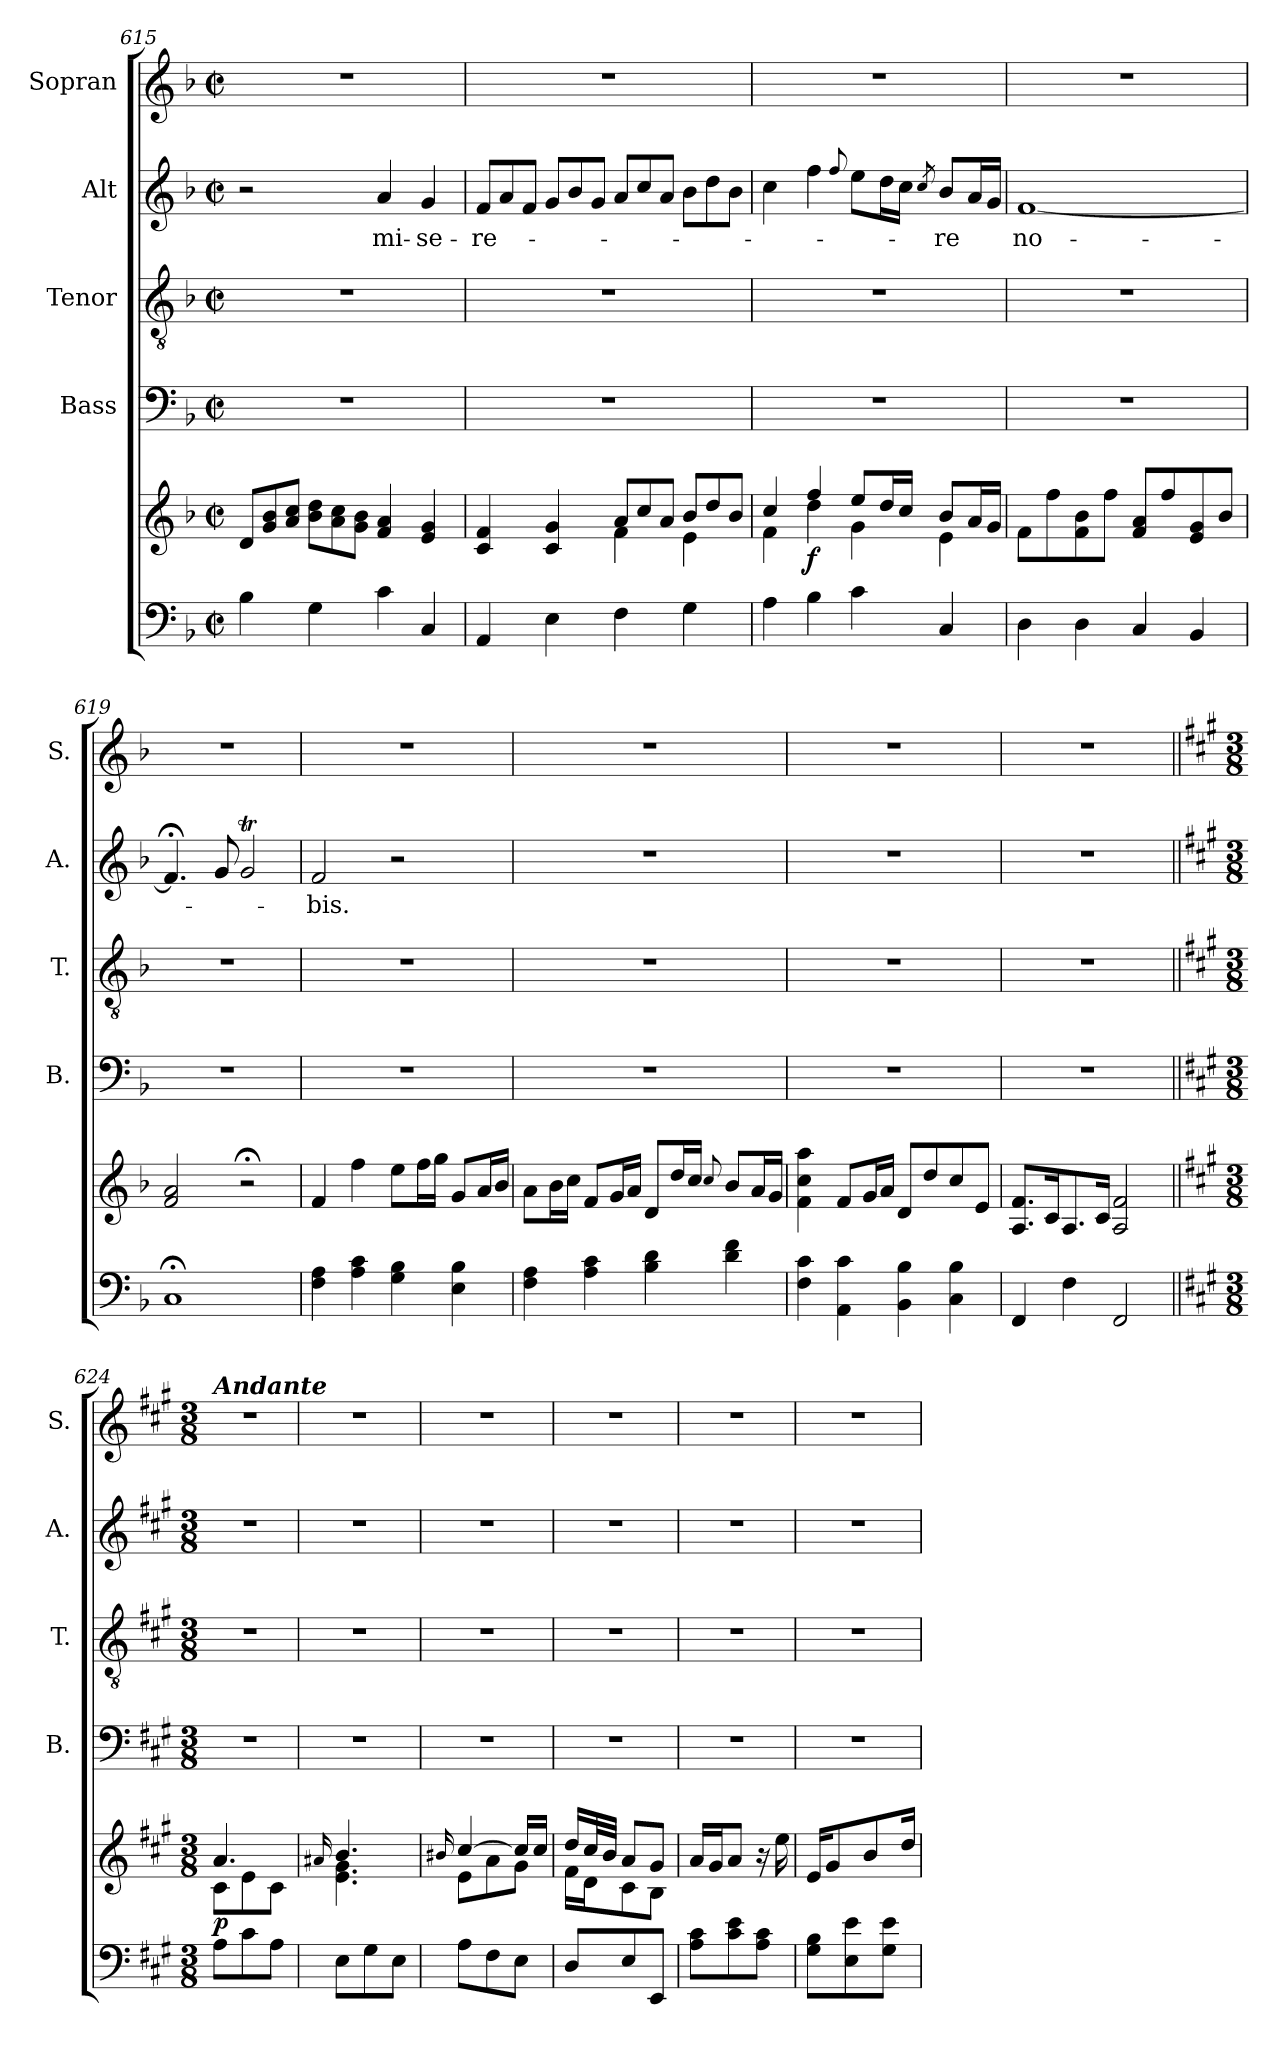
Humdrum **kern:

**kern	**kern	**dynam	**kern	**kern	**kern	**text	**kern
*part5	*part5	*part5	*part4	*part3	*part2	*part2	*part1
*staff6	*staff5	*staff5/6	*staff4	*staff3	*staff2	*staff2	*staff1
*	*	*	*I"Bass	*I"Tenor	*I"Alt	*	*I"Sopran
*	*	*	*I'B.	*I'T.	*I'A.	*	*I'S.
!!LO:PB:g=z
*clefF4	*clefG2	*	*clefF4	*clefGv2	*clefG2	*	*clefG2
*k[b-]	*k[b-]	*	*k[b-]	*k[b-]	*k[b-]	*	*k[b-]
*F:	*F:	*	*F:	*F:	*F:	*	*F:
*M2/2	*M2/2	*	*M2/2	*M2/2	*M2/2	*	*M2/2
*met(c|)	*met(c|)	*	*met(c|)	*met(c|)	*met(c|)	*	*met(c|)
*	*Xtuplet	*	*	*	*	*	*
=615	=615	=615	=615	=615	=615	=615	=615
4B-\	12d/L	.	1r	1r	2r	.	1r
.	12g/ 12b-/	.	.	.	.	.	.
.	12a/ 12cc/J	.	.	.	.	.	.
4G\	12b-\ 12dd\L	.	.	.	.	.	.
.	12a\ 12cc\	.	.	.	.	.	.
.	12g\ 12b-\J	.	.	.	.	.	.
!	!	!	!	!	!	!LO:LY:b	!
4c\	4f/ 4a/	.	.	.	4a/	mi-	.
!	!	!	!	!	!	!LO:LY:b	!
4C/	4e/ 4g/	.	.	.	4g/	-se-	.
=616	=616	=616	=616	=616	=616	=616	=616
*	*^	*	*	*	*	*	*
*	*	*	*	*	*	*Xtuplet	*	*
!	!	!	!	!	!	!	!LO:LY:b	!
4AA/	4c/ 4f/	2ryy	.	1r	1r	12f/L	-re-	1r
.	.	.	.	.	.	12a/	.	.
.	.	.	.	.	.	12f/J	.	.
4E\	4c/ 4g/	.	.	.	.	12g/L	.	.
.	.	.	.	.	.	12b-/	.	.
.	.	.	.	.	.	12g/J	.	.
4F\	12a/L	4f\	.	.	.	12a/L	.	.
.	12cc/	.	.	.	.	12cc/	.	.
.	12a/J	.	.	.	.	12a/J	.	.
4G\	12b-/L	4e\	.	.	.	12b-\L	.	.
.	12dd/	.	.	.	.	12dd\	.	.
.	12b-/J	.	.	.	.	12b-\J	.	.
=617	=617	=617	=617	=617	=617	=617	=617	=617
4A\	4cc/	4f\	.	1r	1r	4cc\	.	1r
!	!	!	!LO:DY:b	!	!	!	!	!
4B-\	4ff/	4dd\	f	.	.	4ff\	.	.
.	.	.	.	.	.	8qqff/	.	.
4c\	8ee/L	4g\	.	.	.	8ee\L	.	.
.	16dd/L	.	.	.	.	16dd\L	.	.
.	16cc/JJ	.	.	.	.	16cc\JJ	.	.
.	.	.	.	.	.	8qcc/	.	.
!	!	!	!	!	!	!	!LO:LY:b	!
4C/	8b-/L	4e\	.	.	.	8b-/L	-re	.
.	16a/L	.	.	.	.	16a/L	.	.
.	16g/JJ	.	.	.	.	16g/JJ	.	.
*	*v	*v	*	*	*	*	*	*
=618	=618	=618	=618	=618	=618	=618	=618
!	!	!	!	!	!	!LO:LY:b	!
4D\	8f\L	.	1r	1r	[1f	no-	1r
.	8ff\	.	.	.	.	.	.
4D\	8f\ 8b-\	.	.	.	.	.	.
.	8ff\J	.	.	.	.	.	.
4C/	8f/ 8a/L	.	.	.	.	.	.
.	8ff/	.	.	.	.	.	.
4BB-/	8e/ 8g/	.	.	.	.	.	.
.	8b-/J	.	.	.	.	.	.
=619	=619	=619	=619	=619	=619	=619	=619
1C;<	2f/ 2a/	.	1r	1r	4.f;</]	.	1r
.	.	.	.	.	8g/	.	.
.	2r;<	.	.	.	2gT/	.	.
!!LO:LB:g=z
=620	=620	=620	=620	=620	=620	=620	=620
!	!	!	!	!	!	!LO:LY:b	!
4F\ 4A\	4f/	.	1r	1r	2f/	-bis.	1r
4A\ 4c\	4ff\	.	.	.	.	.	.
4G\ 4B-\	8ee\L	.	.	.	2r	.	.
.	16ff\L	.	.	.	.	.	.
.	16gg\JJ	.	.	.	.	.	.
4E\ 4B-\	8g/L	.	.	.	.	.	.
.	16a/L	.	.	.	.	.	.
.	16b-/JJ	.	.	.	.	.	.
=621	=621	=621	=621	=621	=621	=621	=621
4F\ 4A\	8a\L	.	1r	1r	1r	.	1r
.	16b-\L	.	.	.	.	.	.
.	16cc\JJ	.	.	.	.	.	.
4A\ 4c\	8f/L	.	.	.	.	.	.
.	16g/L	.	.	.	.	.	.
.	16a/JJ	.	.	.	.	.	.
4B-\ 4d\	8d/L	.	.	.	.	.	.
.	16dd/L	.	.	.	.	.	.
.	16cc/JJ	.	.	.	.	.	.
.	8qqcc/	.	.	.	.	.	.
4d\ 4f\	8b-/L	.	.	.	.	.	.
.	16a/L	.	.	.	.	.	.
.	16g/JJ	.	.	.	.	.	.
=622	=622	=622	=622	=622	=622	=622	=622
4F\ 4c\	4f\ 4cc\ 4aa\	.	1r	1r	1r	.	1r
4AA\ 4c\	8f/L	.	.	.	.	.	.
.	16g/L	.	.	.	.	.	.
.	16a/JJ	.	.	.	.	.	.
4BB-\ 4B-\	8d/L	.	.	.	.	.	.
.	8dd/	.	.	.	.	.	.
4C\ 4B-\	8cc/	.	.	.	.	.	.
.	8e/J	.	.	.	.	.	.
=623	=623	=623	=623	=623	=623	=623	=623
4FF/	8.A/ 8.f/L	.	1r	1r	1r	.	1r
.	16c/k	.	.	.	.	.	.
4F\	8.A/	.	.	.	.	.	.
.	16c/Jk	.	.	.	.	.	.
2FF/	2A/ 2f/	.	.	.	.	.	.
!!LO:PB:g=z
=624||	=624||	=624||	=624||	=624||	=624||	=624||	=624||
*k[f#c#g#]	*k[f#c#g#]	*	*k[f#c#g#]	*k[f#c#g#]	*k[f#c#g#]	*	*k[f#c#g#]
*A:	*A:	*	*A:	*A:	*A:	*	*A:
*M3/8	*M3/8	*	*M3/8	*M3/8	*M3/8	*	*M3/8
*	*^	*	*	*	*	*	*
!	!	!	!	!	!	!	!	!LO:TX:a:Bi:t=Andante
!	!	!	!LO:DY:b	!	!	!	!	!
8A\L	4.a/	8c#\L	p	4.r	4.r	4.r	.	4.r
8c#\	.	8e\	.	.	.	.	.	.
8A\J	.	8c#\J	.	.	.	.	.	.
=625	=625	=625	=625	=625	=625	=625	=625	=625
.	16qqa#X/	.	.	.	.	.	.	.
8E\L	4.b/	4.e\ 4.g#\	.	4.r	4.r	4.r	.	4.r
8G#\	.	.	.	.	.	.	.	.
8E\J	.	.	.	.	.	.	.	.
=626	=626	=626	=626	=626	=626	=626	=626	=626
.	16qqb#X/	.	.	.	.	.	.	.
8A\L	[>4cc#/	8e\L	.	4.r	4.r	4.r	.	4.r
8F#\	.	8a\	.	.	.	.	.	.
8E\J	16cc#/LL]	8g#\J	.	.	.	.	.	.
.	16cc#/JJ	.	.	.	.	.	.	.
=627	=627	=627	=627	=627	=627	=627	=627	=627
8D/L	16dd/LL	16f#\LL	.	4.r	4.r	4.r	.	4.r
.	32cc#/L	16d\J	.	.	.	.	.	.
.	32b/JJJ	.	.	.	.	.	.	.
8E/	8a/L	8c#\	.	.	.	.	.	.
8EE/J	8g#/J	8B\J	.	.	.	.	.	.
*	*v	*v	*	*	*	*	*	*
=628	=628	=628	=628	=628	=628	=628	=628
8A\ 8c#\L	16a/LL	.	4.r	4.r	4.r	.	4.r
.	16g#/J	.	.	.	.	.	.
8c#\ 8e\	8a/J	.	.	.	.	.	.
8A\ 8c#\J	16r	.	.	.	.	.	.
.	16ee\	.	.	.	.	.	.
=629	=629	=629	=629	=629	=629	=629	=629
8G#\ 8B\L	16e/KL	.	4.r	4.r	4.r	.	4.r
.	8g#/	.	.	.	.	.	.
8E\ 8e\	.	.	.	.	.	.	.
.	8b/	.	.	.	.	.	.
8G#\ 8e\J	.	.	.	.	.	.	.
.	16dd/Jk	.	.	.	.	.	.
=	=	=	=	=	=	=	=
*-	*-	*-	*-	*-	*-	*-	*-
